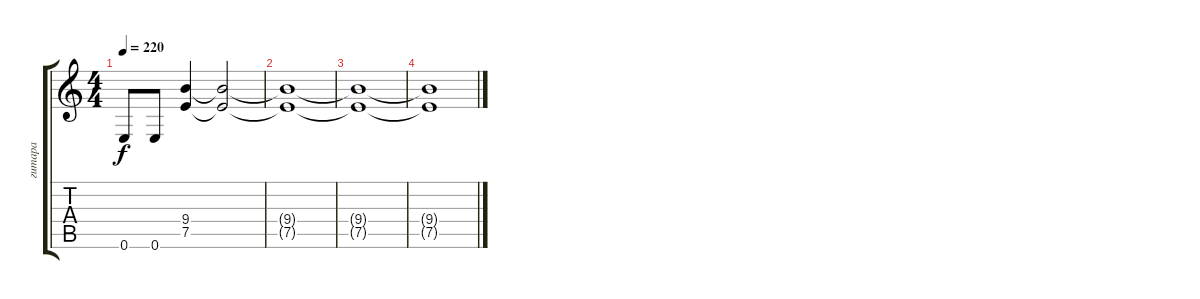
\track ("гитара" "гитара") {instrument overdrivenguitar}
\staff {score tabs}
\tuning (E4 B3 G3 D3 A2 E2) {hide}
\ts (4 4)
\tempo 220
\clef g2
\ks c
0.6.8{dy f} 0.6.8 (9.4 7.5).4{volume 0} (9.4{t} 7.5{t}).2 |
(9.4{t} 7.5{t}).1 |
(9.4{t} 7.5{t}).1 |
(9.4{t} 7.5{t}).1
